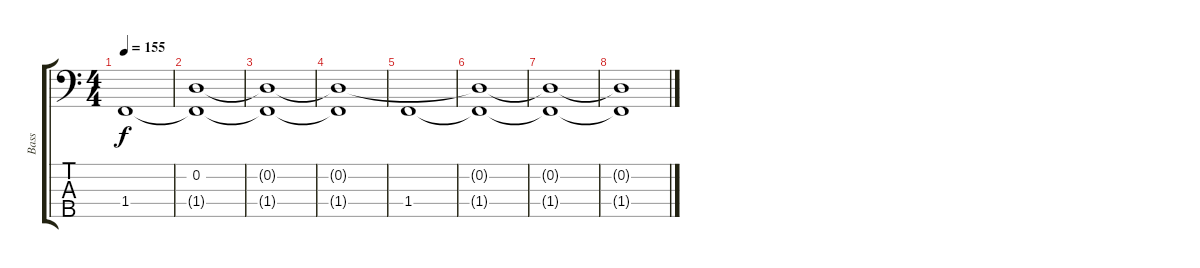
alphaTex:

\track ("Bass" "Bass") {instrument electricbassfinger}
\staff {score tabs}
\tuning (G2 D2 A1 E1 B0) {hide}
\ts (4 4)
\tempo 155
\clef f4
\ks c
1.4.1{dy f instrument electricbassfinger} |
(0.2 1.4{t}).1 |
(0.2{t} 1.4{t}).1 |
(0.2{t} 1.4{t}).1 |
1.4.1 |
(0.2{t} 1.4{t}).1 |
(0.2{t} 1.4{t}).1 |
(0.2{t} 1.4{t}).1
